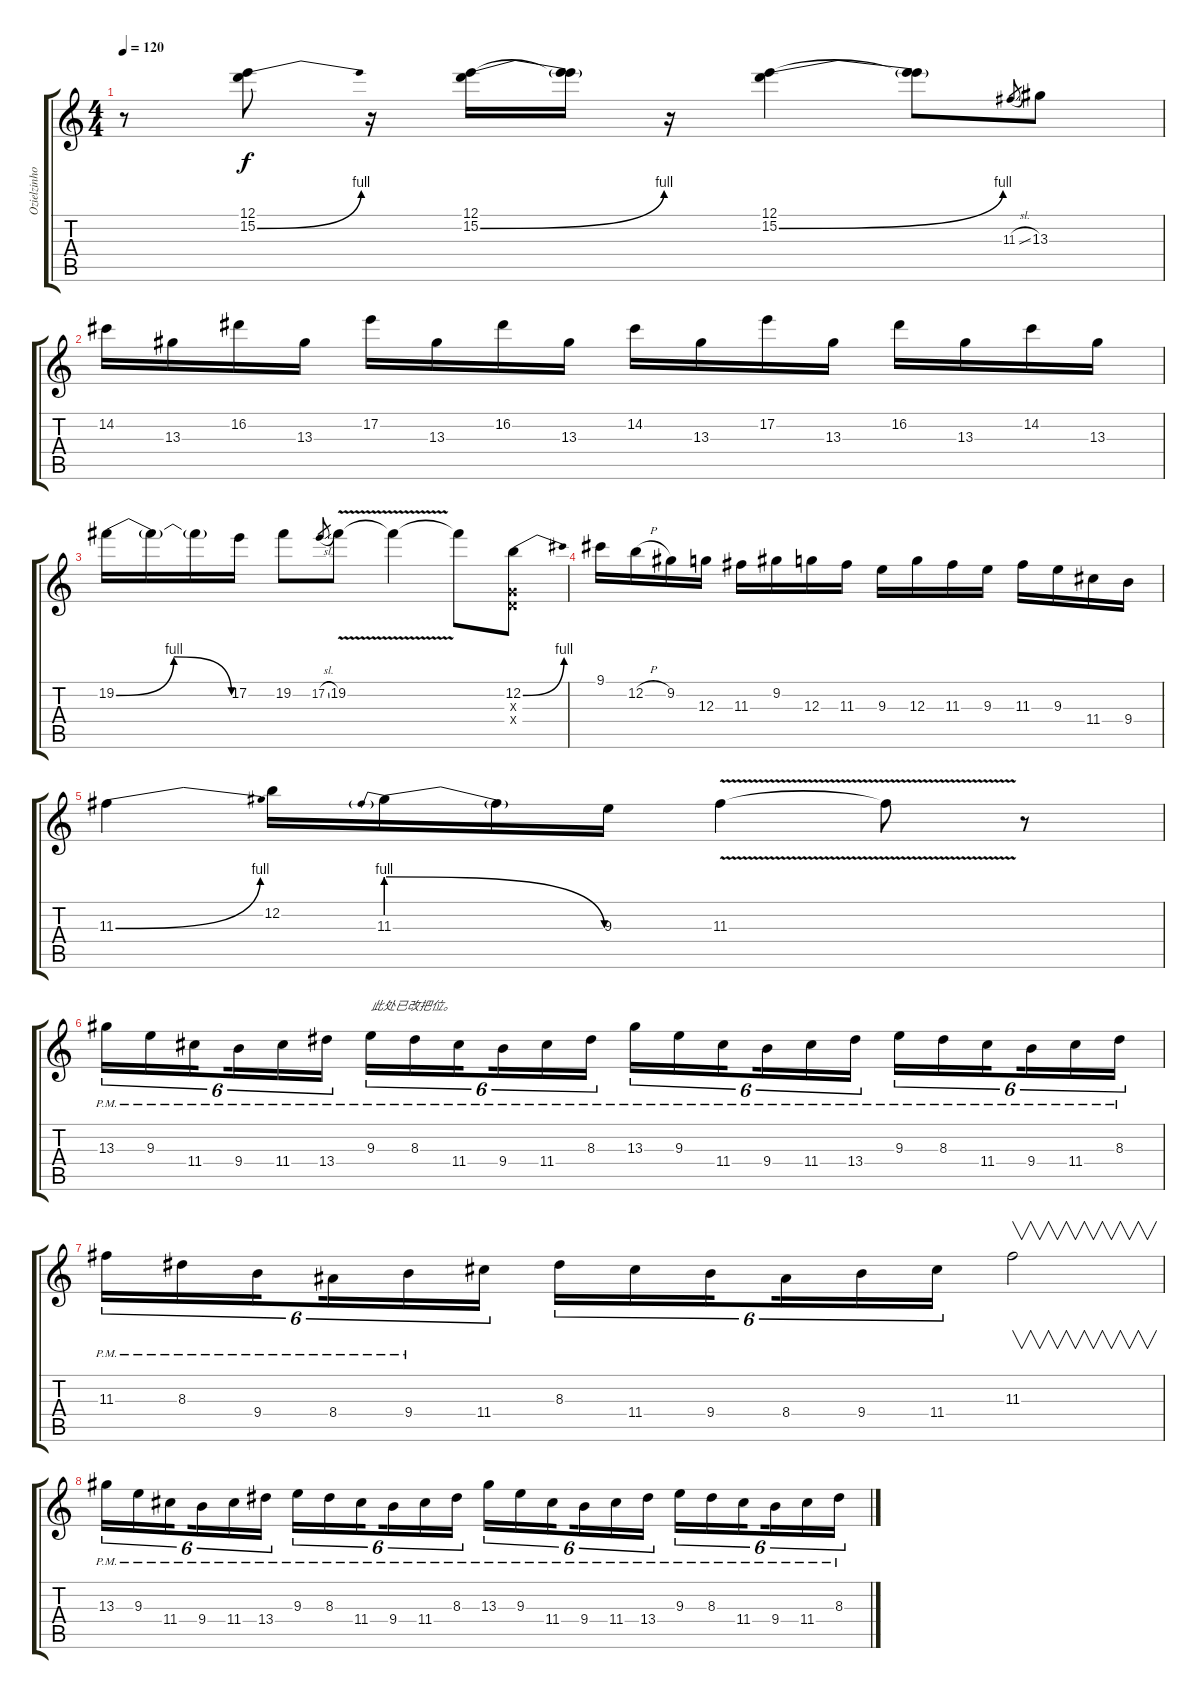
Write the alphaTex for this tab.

\track ("Ozielzinho" "Ozielzinho") {instrument distortionguitar}
\staff {score tabs}
\tuning (E4 B3 G3 D3 A2 E2) {hide}
\ts (4 4)
\tempo 120
\clef g2
\ks c
r.8{dy f} (12.1 15.2{be (bend 0 0 60 4)}).8 r.16 (12.1 15.2{be (bend 0 0 60 4)}).16 (12.1{t} 15.2{t}).16 r.16 (12.1 15.2{be (bend 0 0 60 4)}).4 (12.1{t} 15.2{t}).8 11.3{sl}.8{gr} 13.3.8 |
14.2.16 13.3.16 16.2.16 13.3.16 17.2.16 13.3.16 16.2.16 13.3.16 14.2.16 13.3.16 17.2.16{txt ""} 13.3.16 16.2.16 13.3.16 14.2.16 13.3.16 |
19.2{be (bendrelease 0 0 35 4 35 4 60 0)}.16 19.2{t}.16 19.2{t}.16 17.2.16 19.2.8 17.2{sl}.8{gr} 19.2{v}.8 19.2{t}.4 19.2{t}.8 (12.2{be (bend 0 0 60 4)} 0.3{x} 0.4{x}).8 |
9.1.16 12.2{h}.16 9.2.16 12.3.16 11.3.16 9.2.16 12.3.16 11.3.16 9.3.16 12.3.16 11.3.16 9.3.16 11.3.16 9.3.16 11.4.16 9.4.16 |
11.3{be (bend 0 0 60 4)}.4 12.2.16 11.3{be (prebendrelease 0 4 60 0)}.16 11.3{t}.16 9.3.16 11.3{v}.4 11.3{t}.8 r.8 |
13.3{pm}.16{tu (6 4)} 9.3{pm}.16{tu (6 4)} 11.4{pm}.16{tu (6 4) beam splitsecondary} 9.4{pm}.16{tu (6 4)} 11.4{pm}.16{tu (6 4)} 13.4{pm}.16{tu (6 4)} 9.3{pm}.16{tu (6 4) txt "此处已改把位。"} 8.3{pm}.16{tu (6 4)} 11.4{pm}.16{tu (6 4) beam splitsecondary} 9.4{pm}.16{tu (6 4)} 11.4{pm}.16{tu (6 4)} 8.3{pm}.16{tu (6 4)} 13.3{pm}.16{tu (6 4)} 9.3{pm}.16{tu (6 4)} 11.4{pm}.16{tu (6 4) beam splitsecondary} 9.4{pm}.16{tu (6 4)} 11.4{pm}.16{tu (6 4)} 13.4{pm}.16{tu (6 4)} 9.3{pm}.16{tu (6 4)} 8.3{pm}.16{tu (6 4)} 11.4{pm}.16{tu (6 4) beam splitsecondary} 9.4{pm}.16{tu (6 4)} 11.4{pm}.16{tu (6 4)} 8.3{pm}.16{tu (6 4)} |
11.3{pm}.16{tu (6 4)} 8.3{pm}.16{tu (6 4)} 9.4{pm}.16{tu (6 4) beam splitsecondary} 8.4{pm}.16{tu (6 4)} 9.4{pm}.16{tu (6 4)} 11.4.16{tu (6 4)} 8.3.16{tu (6 4)} 11.4.16{tu (6 4)} 9.4.16{tu (6 4) beam splitsecondary} 8.4.16{tu (6 4)} 9.4.16{tu (6 4)} 11.4.16{tu (6 4)} 11.3.2{v} |
13.3{pm}.16{tu (6 4)} 9.3{pm}.16{tu (6 4)} 11.4{pm}.16{tu (6 4) beam splitsecondary} 9.4{pm}.16{tu (6 4)} 11.4{pm}.16{tu (6 4)} 13.4{pm}.16{tu (6 4)} 9.3{pm}.16{tu (6 4)} 8.3{pm}.16{tu (6 4)} 11.4{pm}.16{tu (6 4) beam splitsecondary} 9.4{pm}.16{tu (6 4)} 11.4{pm}.16{tu (6 4)} 8.3{pm}.16{tu (6 4)} 13.3{pm}.16{tu (6 4)} 9.3{pm}.16{tu (6 4)} 11.4{pm}.16{tu (6 4) beam splitsecondary} 9.4{pm}.16{tu (6 4)} 11.4{pm}.16{tu (6 4)} 13.4{pm}.16{tu (6 4)} 9.3{pm}.16{tu (6 4)} 8.3{pm}.16{tu (6 4)} 11.4{pm}.16{tu (6 4) beam splitsecondary} 9.4{pm}.16{tu (6 4)} 11.4{pm}.16{tu (6 4)} 8.3{pm}.16{tu (6 4)}
